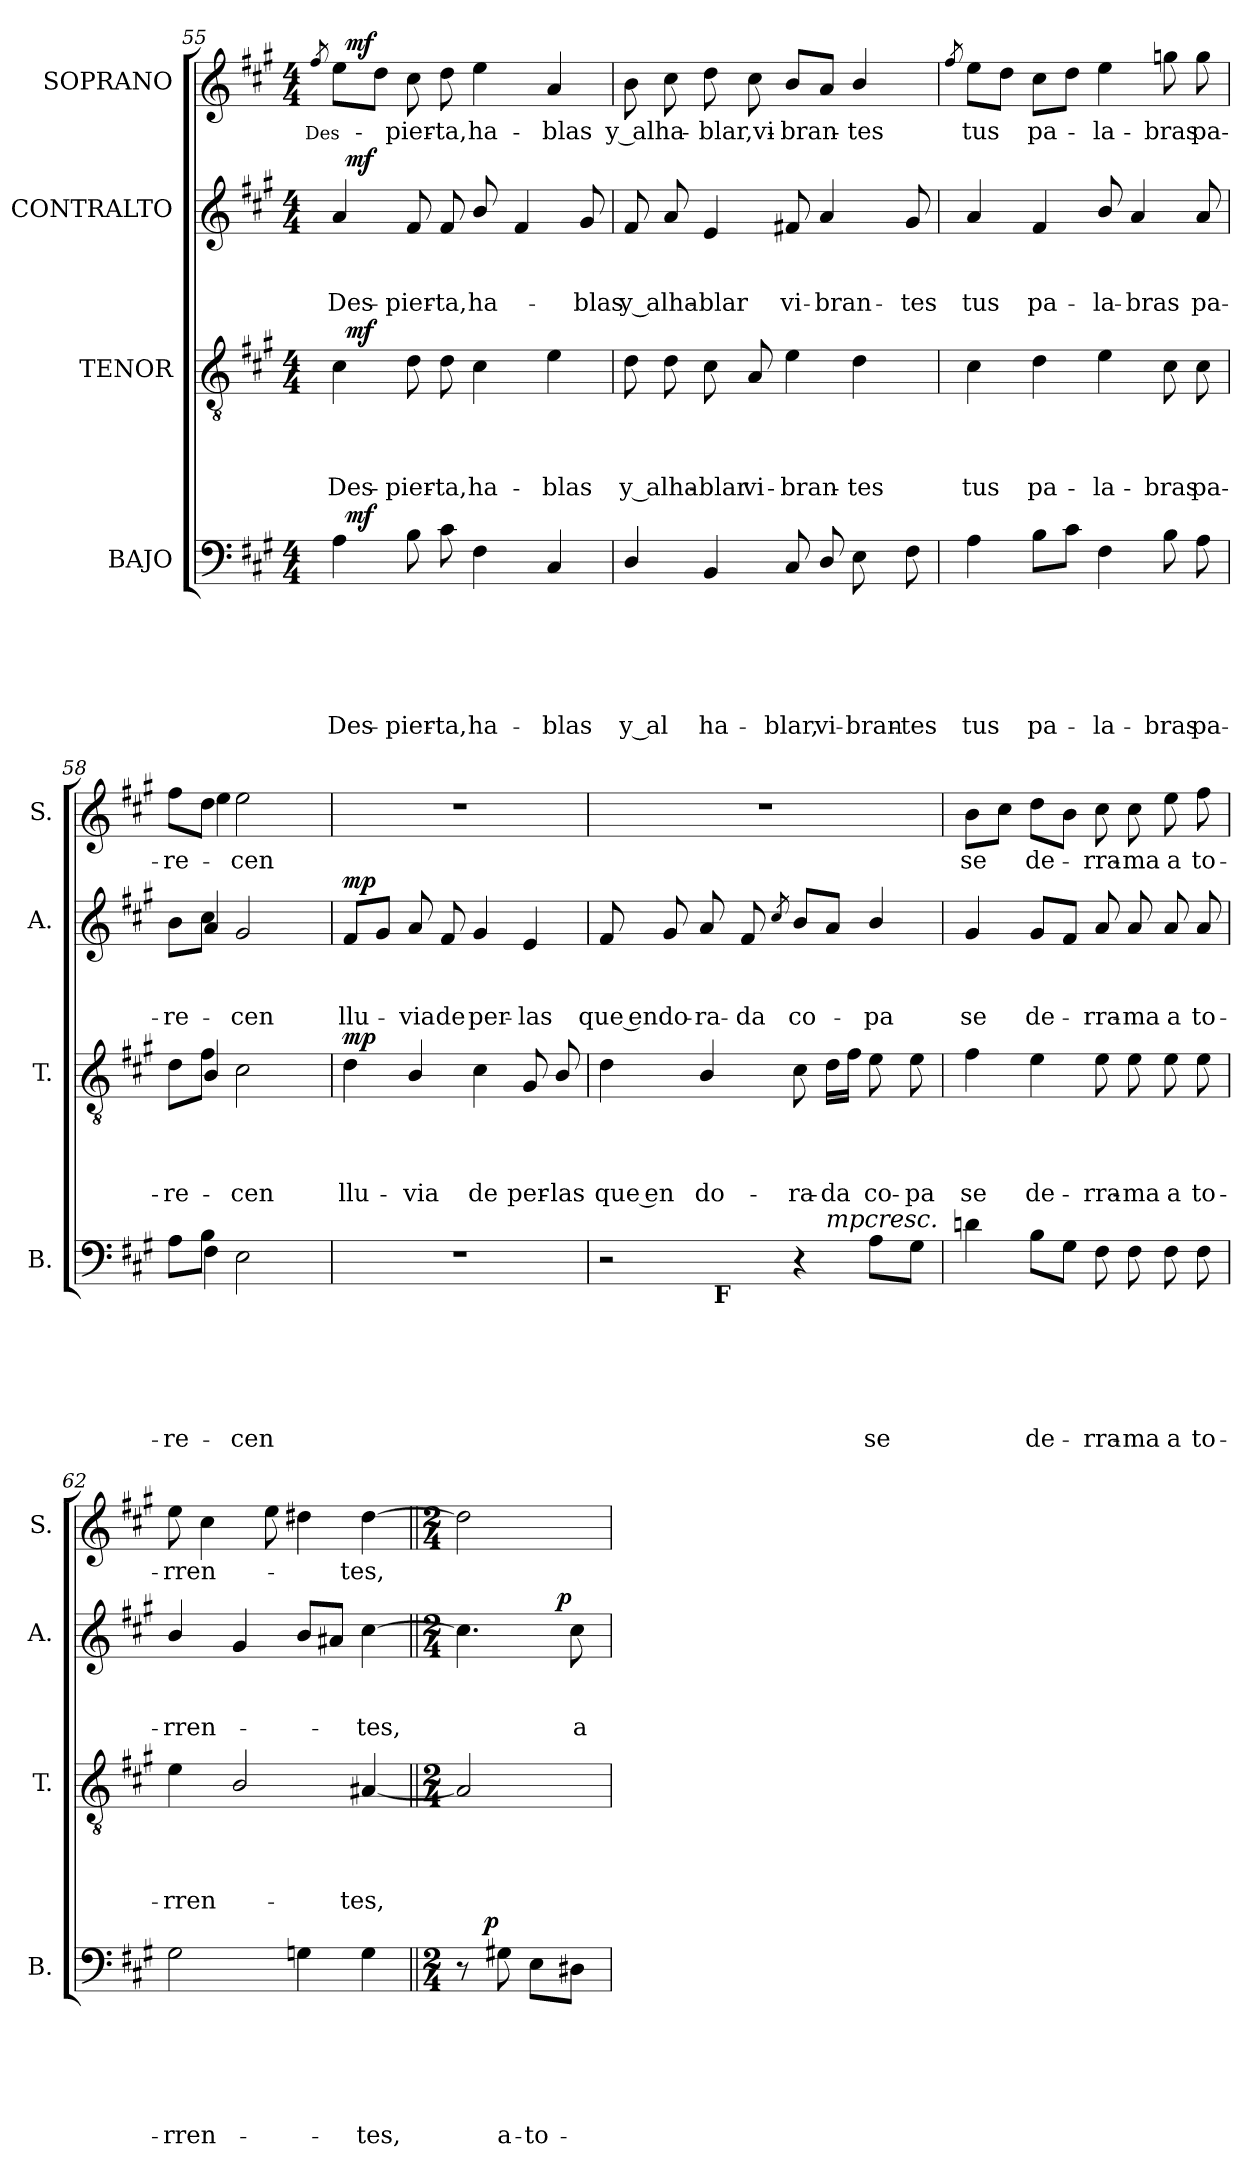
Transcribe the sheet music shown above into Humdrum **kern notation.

**kern	**text	**text	**text	**text	**text	**text	**dynam	**kern	**text	**text	**text	**text	**dynam	**kern	**text	**text	**text	**dynam	**kern	**text	**dynam
*part4	*part4	*part4	*part4	*part4	*part4	*part4	*part4	*part3	*part3	*part3	*part3	*part3	*part3	*part2	*part2	*part2	*part2	*part2	*part1	*part1	*part1
*staff4	*staff4	*staff4	*staff4	*staff4	*staff4	*staff4	*staff4	*staff3	*staff3	*staff3	*staff3	*staff3	*staff3	*staff2	*staff2	*staff2	*staff2	*staff2	*staff1	*staff1	*staff1
*I"BAJO	*	*	*	*	*	*	*	*I"TENOR	*	*	*	*	*	*I"CONTRALTO	*	*	*	*	*I"SOPRANO	*	*
*I'B.	*	*	*	*	*	*	*	*I'T.	*	*	*	*	*	*I'A.	*	*	*	*	*I'S.	*	*
*clefF4	*	*	*	*	*	*	*	*clefGv2	*	*	*	*	*	*clefG2	*	*	*	*	*clefG2	*	*
*k[f#c#g#]	*	*	*	*	*	*	*	*k[f#c#g#]	*	*	*	*	*	*k[f#c#g#]	*	*	*	*	*k[f#c#g#]	*	*
*A:	*	*	*	*	*	*	*	*A:	*	*	*	*	*	*A:	*	*	*	*	*A:	*	*
*M4/4	*	*	*	*	*	*	*	*M4/4	*	*	*	*	*	*M4/4	*	*	*	*	*M4/4	*	*
=55	=55	=55	=55	=55	=55	=55	=55	=55	=55	=55	=55	=55	=55	=55	=55	=55	=55	=55	=55	=55	=55
!	!	!	!	!	!	!	!	!	!	!	!	!	!	!	!	!	!	!	!	!LO:LY:b	!
.	.	.	.	.	.	.	.	.	.	.	.	.	.	.	.	.	.	.	8qff#/	Des-	.
!	!	!	!	!	!	!LO:LY:b	!	!	!	!	!	!LO:LY:b	!	!	!	!	!LO:LY:b	!	!	!	!
*^	*	*	*	*	*	*	*	*^	*	*	*	*	*	*^	*	*	*	*	*^	*	*
4A\	32ryy	.	.	.	.	.	Des-	.	4c#\	32ryy	.	.	.	Des-	.	4a/	32ryy	.	.	Des-	.	8ee\L	32ryy	.	.
!	!	!	!	!	!	!	!	!LO:DY:a	!	!	!	!	!	!	!LO:DY:a	!	!	!	!	!	!LO:DY:a	!	!	!	!LO:DY:a
.	2ryy	.	.	.	.	.	.	mf	.	2ryy	.	.	.	.	mf	.	2ryy	.	.	.	mf	.	2ryy	.	mf
.	.	.	.	.	.	.	.	.	.	.	.	.	.	.	.	.	.	.	.	.	.	8dd\J	.	.	.
!	!	!	!	!	!	!	!LO:LY:b	!	!	!	!	!	!	!LO:LY:b	!	!	!	!	!	!LO:LY:b	!	!	!	!LO:LY:b	!
8B\	.	.	.	.	.	.	-pier-	.	8d\	.	.	.	.	-pier-	.	8f#/	.	.	.	-pier-	.	8cc#\	.	-pier-	.
!	!	!	!	!	!	!	!LO:LY:b	!	!	!	!	!	!	!LO:LY:b	!	!	!	!	!	!LO:LY:b	!	!	!	!LO:LY:b	!
8c#\	.	.	.	.	.	.	-ta,	.	8d\	.	.	.	.	-ta,	.	8f#/	.	.	.	-ta,	.	8dd\	.	-ta,	.
!	!	!	!	!	!	!	!LO:LY:b	!	!	!	!	!	!	!LO:LY:b	!	!	!	!	!	!LO:LY:b	!	!	!	!LO:LY:b	!
4F#\	.	.	.	.	.	.	ha-	.	4c#\	.	.	.	.	ha-	.	8b/	.	.	.	ha-	.	4ee\	.	ha-	.
.	4...ryy	.	.	.	.	.	.	.	.	4...ryy	.	.	.	.	.	.	4...ryy	.	.	.	.	.	4...ryy	.	.
.	.	.	.	.	.	.	.	.	.	.	.	.	.	.	.	4f#/	.	.	.	.	.	.	.	.	.
!	!	!	!	!	!	!	!LO:LY:b	!	!	!	!	!	!	!LO:LY:b	!	!	!	!	!	!	!	!	!	!LO:LY:b	!
4C#/	.	.	.	.	.	.	-blas	.	4e\	.	.	.	.	-blas	.	.	.	.	.	.	.	4a/	.	-blas	.
!	!	!	!	!	!	!	!	!	!	!	!	!	!	!	!	!	!	!	!	!LO:LY:b	!	!	!	!	!
.	.	.	.	.	.	.	.	.	.	.	.	.	.	.	.	8g#/	.	.	.	-blas	.	.	.	.	.
=56	=56	=56	=56	=56	=56	=56	=56	=56	=56	=56	=56	=56	=56	=56	=56	=56	=56	=56	=56	=56	=56	=56	=56	=56	=56
!	!	!	!	!	!	!	!LO:LY:b	!	!	!	!	!	!	!LO:LY:b	!	!	!	!	!	!LO:LY:b	!	!	!	!LO:LY:b	!
*v	*v	*	*	*	*	*	*	*	*	*	*	*	*	*	*	*v	*v	*	*	*	*	*v	*v	*	*
*	*	*	*	*	*	*	*	*v	*v	*	*	*	*	*	*	*	*	*	*	*	*	*
4D/	.	.	.	.	.	y al	.	8d\	.	.	.	y alha-	.	8f#/	.	.	y alha-	.	8b\	y alha-	.
.	.	.	.	.	.	.	.	8d\	.	.	.	.	.	8a/	.	.	.	.	8cc#\	.	.
!	!	!	!	!	!	!LO:LY:b	!	!	!	!	!	!LO:LY:b	!	!	!	!	!LO:LY:b	!	!	!LO:LY:b	!
4BB/	.	.	.	.	.	ha-	.	8c#\	.	.	.	-blar	.	4e/	.	.	-blar	.	8dd\	-blar,vi-	.
!	!	!	!	!	!	!	!	!	!	!	!	!LO:LY:b	!	!	!	!	!	!	!	!	!
.	.	.	.	.	.	.	.	8A/	.	.	.	vi-	.	.	.	.	.	.	8cc#\	.	.
!	!	!	!	!	!	!LO:LY:b	!	!	!	!	!	!LO:LY:b	!	!	!	!	!LO:LY:b	!	!	!LO:LY:b	!
8C#/	.	.	.	.	.	-blar,	.	4e\	.	.	.	-bran-	.	8f#X/	.	.	vi-	.	8b/L	-bran-	.
!	!	!	!	!	!	!LO:LY:b	!	!	!	!	!	!	!	!	!	!	!LO:LY:b	!	!	!	!
8D/	.	.	.	.	.	vi-	.	.	.	.	.	.	.	4a/	.	.	-bran-	.	8a/J	.	.
!	!	!	!	!	!	!LO:LY:b	!	!	!	!	!	!LO:LY:b	!	!	!	!	!	!	!	!LO:LY:b	!
8E\	.	.	.	.	.	-bran-	.	4d\	.	.	.	-tes	.	.	.	.	.	.	4b/	-tes	.
!	!	!	!	!	!	!LO:LY:b:rj	!	!	!	!	!	!	!	!	!	!	!LO:LY:b	!	!	!	!
8F#\	.	.	.	.	.	-tes	.	.	.	.	.	.	.	8g#/	.	.	-tes	.	.	.	.
=57	=57	=57	=57	=57	=57	=57	=57	=57	=57	=57	=57	=57	=57	=57	=57	=57	=57	=57	=57	=57	=57
.	.	.	.	.	.	.	.	.	.	.	.	.	.	.	.	.	.	.	8qff#/	.	.
!	!	!	!	!	!	!LO:LY:b	!	!	!	!	!	!LO:LY:b	!	!	!	!	!LO:LY:b	!	!	!LO:LY:b	!
4A\	.	.	.	.	.	tus	.	4c#\	.	.	.	tus	.	4a/	.	.	tus	.	8ee\L	tus	.
.	.	.	.	.	.	.	.	.	.	.	.	.	.	.	.	.	.	.	8dd\J	.	.
!	!	!	!	!	!	!LO:LY:b	!	!	!	!	!	!LO:LY:b	!	!	!	!	!LO:LY:b	!	!	!LO:LY:b	!
8B\L	.	.	.	.	.	pa-	.	4d\	.	.	.	pa-	.	4f#/	.	.	pa-	.	8cc#\L	pa-	.
8c#\J	.	.	.	.	.	.	.	.	.	.	.	.	.	.	.	.	.	.	8dd\J	.	.
!	!	!	!	!	!	!LO:LY:b	!	!	!	!	!	!LO:LY:b	!	!	!	!	!LO:LY:b	!	!	!LO:LY:b	!
4F#\	.	.	.	.	.	-la-	.	4e\	.	.	.	-la-	.	8b/	.	.	-la-	.	4ee\	-la-	.
!	!	!	!	!	!	!	!	!	!	!	!	!	!	!	!	!	!LO:LY:b	!	!	!	!
.	.	.	.	.	.	.	.	.	.	.	.	.	.	4a/	.	.	-bras	.	.	.	.
!	!	!	!	!	!	!LO:LY:b	!	!	!	!	!	!LO:LY:b	!	!	!	!	!	!	!	!LO:LY:b	!
8B\	.	.	.	.	.	-bras	.	8c#\	.	.	.	-bras	.	.	.	.	.	.	8ggn\	-bras	.
!	!	!	!	!	!	!LO:LY:b	!	!	!	!	!	!LO:LY:b	!	!	!	!	!LO:LY:b	!	!	!LO:LY:b	!
8A\	.	.	.	.	.	pa-	.	8c#\	.	.	.	pa-	.	8a/	.	.	pa-	.	8gg\	pa-	.
!!LO:PB:g=z
=58	=58	=58	=58	=58	=58	=58	=58	=58	=58	=58	=58	=58	=58	=58	=58	=58	=58	=58	=58	=58	=58
!	!	!	!	!	!	!LO:LY:b	!	!	!	!	!	!LO:LY:b	!	!	!	!	!LO:LY:b	!	!	!LO:LY:b	!
*^	*	*	*	*	*	*	*	*^	*	*	*	*	*	*^	*	*	*	*	*^	*	*
8A\L	8ryy	.	.	.	.	.	-re-	.	8d\L	8ryy	.	.	.	-re-	.	8b\L	8ryy	.	.	-re-	.	8ff#\L	8ryy	-re-	.
8B\J	4F#\	.	.	.	.	.	.	.	8f#\J	4B/	.	.	.	.	.	8cc#\J	4a/	.	.	.	.	8dd\J	4ee\	.	.
!	!	!	!	!	!	!	!LO:LY:b	!	!	!	!	!	!	!LO:LY:b	!	!	!	!	!	!LO:LY:b	!	!	!	!LO:LY:b	!
2E\	.	.	.	.	.	.	-cen	.	2c#\	.	.	.	.	-cen	.	2g#/	.	.	.	-cen	.	2ee\	.	-cen	.
.	4.ryy	.	.	.	.	.	.	.	.	4.ryy	.	.	.	.	.	.	4.ryy	.	.	.	.	.	4.ryy	.	.
=59	=59	=59	=59	=59	=59	=59	=59	=59	=59	=59	=59	=59	=59	=59	=59	=59	=59	=59	=59	=59	=59	=59	=59	=59	=59
!	!	!	!	!	!	!	!	!	!	!	!	!	!	!LO:LY:b	!LO:DY:a	!	!	!	!	!LO:LY:b	!LO:DY:a	!	!	!	!
*v	*v	*	*	*	*	*	*	*	*	*	*	*	*	*	*	*v	*v	*	*	*	*	*v	*v	*	*
*	*	*	*	*	*	*	*	*v	*v	*	*	*	*	*	*	*	*	*	*	*	*	*
1r	.	.	.	.	.	.	.	4d\	.	.	.	llu-	mp	8f#/L	.	.	llu-	mp	1r	.	.
.	.	.	.	.	.	.	.	.	.	.	.	.	.	8g#/J	.	.	.	.	.	.	.
!	!	!	!	!	!	!	!	!	!	!	!	!LO:LY:b	!	!	!	!	!LO:LY:b	!	!	!	!
.	.	.	.	.	.	.	.	4B/	.	.	.	-via	.	8a/	.	.	-via	.	.	.	.
!	!	!	!	!	!	!	!	!	!	!	!	!	!	!	!	!	!LO:LY:b	!	!	!	!
.	.	.	.	.	.	.	.	.	.	.	.	.	.	8f#/	.	.	de	.	.	.	.
!	!	!	!	!	!	!	!	!	!	!	!	!LO:LY:b	!	!	!	!	!LO:LY:b	!	!	!	!
.	.	.	.	.	.	.	.	4c#\	.	.	.	de	.	4g#/	.	.	per-	.	.	.	.
!	!	!	!	!	!	!	!	!	!	!	!	!LO:LY:b	!	!	!	!	!LO:LY:b:rj	!	!	!	!
.	.	.	.	.	.	.	.	8G#/	.	.	.	per-	.	4e/	.	.	-las	.	.	.	.
!	!	!	!	!	!	!	!	!	!	!	!	!LO:LY:b:rj	!	!	!	!	!	!	!	!	!
.	.	.	.	.	.	.	.	8B/	.	.	.	-las	.	.	.	.	.	.	.	.	.
=60	=60	=60	=60	=60	=60	=60	=60	=60	=60	=60	=60	=60	=60	=60	=60	=60	=60	=60	=60	=60	=60
!	!	!	!	!	!	!	!	!	!	!	!	!LO:LY:b	!	!	!	!	!LO:LY:b:rj	!	!	!	!
*^	*	*	*	*	*	*	*	*	*	*	*	*	*	*	*	*	*	*	*	*	*
*	*^	*	*	*	*	*	*	*	*	*	*	*	*	*	*	*	*	*	*	*	*	*
2r	4ryy	2ryy	.	.	.	.	.	.	.	4d\	.	.	.	que en	.	8f#/	.	.	que en	.	1r	.	.
!	!	!	!	!	!	!	!	!	!	!	!	!	!	!	!	!	!	!	!LO:LY:b	!	!	!	!
.	.	.	.	.	.	.	.	.	.	.	.	.	.	.	.	8g#/	.	.	do-	.	.	.	.
!	!	!	!	!	!	!	!	!	!	!	!	!	!	!LO:LY:b	!	!	!	!	!LO:LY:b	!	!	!	!
.	32ryy	.	.	.	.	.	.	.	.	4B/	.	.	.	do-	.	8a/	.	.	-ra-	.	.	.	.
!	!LO:TX:b:B:t=F	!	!	!	!	!	!	!	!	!	!	!	!	!	!	!	!	!	!	!	!	!	!
.	2ryy	.	.	.	.	.	.	.	.	.	.	.	.	.	.	.	.	.	.	.	.	.	.
!	!	!	!	!	!	!	!	!	!	!	!	!	!	!	!	!	!	!	!LO:LY:b:rj	!	!	!	!
.	.	.	.	.	.	.	.	.	.	.	.	.	.	.	.	8f#/	.	.	-da	.	.	.	.
.	.	.	.	.	.	.	.	.	.	.	.	.	.	.	.	8qcc#/	.	.	.	.	.	.	.
!	!	!	!	!	!	!	!	!	!	!	!	!	!	!LO:LY:b	!	!	!	!	!LO:LY:b	!	!	!	!
4r	.	8ryy	.	.	.	.	.	.	.	8c#\	.	.	.	-ra-	.	8b/L	.	.	co-	.	.	.	.
!	!	!LO:TX:a:i:t=mpcresc.	!	!	!	!	!	!	!	!	!	!	!	!	!	!	!	!	!	!	!	!	!
!	!	!	!	!	!	!	!	!	!	!	!	!	!	!LO:LY:b	!	!	!	!	!	!	!	!	!
.	.	4.ryy	.	.	.	.	.	.	.	16d\LL	.	.	.	-da	.	8a/J	.	.	.	.	.	.	.
.	.	.	.	.	.	.	.	.	.	16f#\JJ	.	.	.	.	.	.	.	.	.	.	.	.	.
!	!	!	!	!	!	!	!	!LO:LY:b	!	!	!	!	!	!LO:LY:b	!	!	!	!	!LO:LY:b	!	!	!	!
8A\L	.	.	.	.	.	.	.	se	.	8e\	.	.	.	co-	.	4b/	.	.	-pa	.	.	.	.
.	8..ryy	.	.	.	.	.	.	.	.	.	.	.	.	.	.	.	.	.	.	.	.	.	.
!	!	!	!	!	!	!	!	!	!	!	!	!	!	!LO:LY:b:rj	!	!	!	!	!	!	!	!	!
8G#\J	.	.	.	.	.	.	.	.	.	8e\	.	.	.	-pa	.	.	.	.	.	.	.	.	.
=61	=61	=61	=61	=61	=61	=61	=61	=61	=61	=61	=61	=61	=61	=61	=61	=61	=61	=61	=61	=61	=61	=61	=61
!	!	!	!	!	!	!	!	!	!	!	!	!	!	!LO:LY:b	!	!	!	!	!LO:LY:b	!	!	!LO:LY:b	!
*v	*v	*v	*	*	*	*	*	*	*	*	*	*	*	*	*	*	*	*	*	*	*	*	*
4dni\	.	.	.	.	.	.	.	4f#\	.	.	.	se	.	4g#/	.	.	se	.	8b\L	se	.
.	.	.	.	.	.	.	.	.	.	.	.	.	.	.	.	.	.	.	8cc#\J	.	.
!	!	!	!	!	!	!LO:LY:b	!	!	!	!	!	!LO:LY:b	!	!	!	!	!LO:LY:b	!	!	!LO:LY:b	!
8B\L	.	.	.	.	.	de-	.	4e\	.	.	.	de-	.	8g#/L	.	.	de-	.	8dd\L	de-	.
8G#\J	.	.	.	.	.	.	.	.	.	.	.	.	.	8f#/J	.	.	.	.	8b\J	.	.
!	!	!	!	!	!	!LO:LY:b	!	!	!	!	!	!LO:LY:b	!	!	!	!	!LO:LY:b	!	!	!LO:LY:b	!
8F#\	.	.	.	.	.	-rra-	.	8e\	.	.	.	-rra-	.	8a/	.	.	-rra-	.	8cc#\	-rra-	.
!	!	!	!	!	!	!LO:LY:b:rj	!	!	!	!	!	!LO:LY:b:rj	!	!	!	!	!LO:LY:b:rj	!	!	!LO:LY:b:rj	!
8F#\	.	.	.	.	.	-ma	.	8e\	.	.	.	-ma	.	8a/	.	.	-ma	.	8cc#\	-ma	.
!	!	!	!	!	!	!LO:LY:b	!	!	!	!	!	!LO:LY:b	!	!	!	!	!LO:LY:b	!	!	!LO:LY:b	!
8F#\	.	.	.	.	.	a	.	8e\	.	.	.	a	.	8a/	.	.	a	.	8ee\	a	.
!	!	!	!	!	!	!LO:LY:b	!	!	!	!	!	!LO:LY:b	!	!	!	!	!LO:LY:b	!	!	!LO:LY:b	!
8F#\	.	.	.	.	.	to-	.	8e\	.	.	.	to-	.	8a/	.	.	to-	.	8ff#\	to-	.
=62	=62	=62	=62	=62	=62	=62	=62	=62	=62	=62	=62	=62	=62	=62	=62	=62	=62	=62	=62	=62	=62
!	!	!	!	!	!	!LO:LY:b	!	!	!	!	!	!LO:LY:b	!	!	!	!	!LO:LY:b	!	!	!LO:LY:b	!
2G#\	.	.	.	.	.	-rren-	.	4e\	.	.	.	-rren-	.	4b/	.	.	-rren-	.	8ee\	-rren-	.
.	.	.	.	.	.	.	.	.	.	.	.	.	.	.	.	.	.	.	4cc#\	.	.
.	.	.	.	.	.	.	.	2B/	.	.	.	.	.	4g#/	.	.	.	.	.	.	.
.	.	.	.	.	.	.	.	.	.	.	.	.	.	.	.	.	.	.	8ee\	.	.
4Gn\	.	.	.	.	.	.	.	.	.	.	.	.	.	8b/L	.	.	.	.	4dd#X\	.	.
.	.	.	.	.	.	.	.	.	.	.	.	.	.	8a#X/J	.	.	.	.	.	.	.
!	!	!	!	!	!	!LO:LY:b	!	!	!	!	!	!LO:LY:b	!	!	!	!	!LO:LY:b	!	!	!LO:LY:b	!
4G\	.	.	.	.	.	-tes,	.	[<4A#X/	.	.	.	-tes,	.	[<4cc#\	.	.	-tes,	.	[<4dd#\	-tes,	.
!!LO:LB:g=z
=63||	=63||	=63||	=63||	=63||	=63||	=63||	=63||	=63||	=63||	=63||	=63||	=63||	=63||	=63||	=63||	=63||	=63||	=63||	=63||	=63||	=63||
*M2/4	*	*	*	*	*	*	*	*M2/4	*	*	*	*	*	*M2/4	*	*	*	*	*M2/4	*	*
*^	*	*	*	*	*	*	*	*	*	*	*	*	*	*^	*	*	*	*	*	*	*
8r	16.ryy	.	.	.	.	.	.	.	2A#/]	.	.	.	.	.	4.cc#\]	4ryy	.	.	.	.	2dd#\]	.	.
!	!	!	!	!	!	!	!	!LO:DY:a	!	!	!	!	!	!	!	!	!	!	!	!	!	!	!
.	4ryy	.	.	.	.	.	.	p	.	.	.	.	.	.	.	.	.	.	.	.	.	.	.
!	!	!	!	!	!	!	!LO:LY:b	!	!	!	!	!	!	!	!	!	!	!	!	!	!	!	!
8G#X\	.	.	.	.	.	.	a-	.	.	.	.	.	.	.	.	.	.	.	.	.	.	.	.
!	!	!	!	!	!	!	!LO:LY:b	!	!	!	!	!	!	!	!	!	!	!	!	!	!	!	!
8E\L	.	.	.	.	.	.	-to-	.	.	.	.	.	.	.	.	16.ryy	.	.	.	.	.	.	.
!	!	!	!	!	!	!	!	!	!	!	!	!	!	!	!	!	!	!	!	!LO:DY:a	!	!	!
.	8ryy	.	.	.	.	.	.	.	.	.	.	.	.	.	.	8ryy	.	.	.	p	.	.	.
!	!	!	!	!	!	!	!	!	!	!	!	!	!	!	!	!	!	!	!LO:LY:b	!	!	!	!
8D#X\J	.	.	.	.	.	.	.	.	.	.	.	.	.	.	8cc#\	.	.	.	a	.	.	.	.
.	32ryy	.	.	.	.	.	.	.	.	.	.	.	.	.	.	32ryy	.	.	.	.	.	.	.
*v	*v	*	*	*	*	*	*	*	*	*	*	*	*	*	*v	*v	*	*	*	*	*	*	*
=	=	=	=	=	=	=	=	=	=	=	=	=	=	=	=	=	=	=	=	=	=
*-	*-	*-	*-	*-	*-	*-	*-	*-	*-	*-	*-	*-	*-	*-	*-	*-	*-	*-	*-	*-	*-
